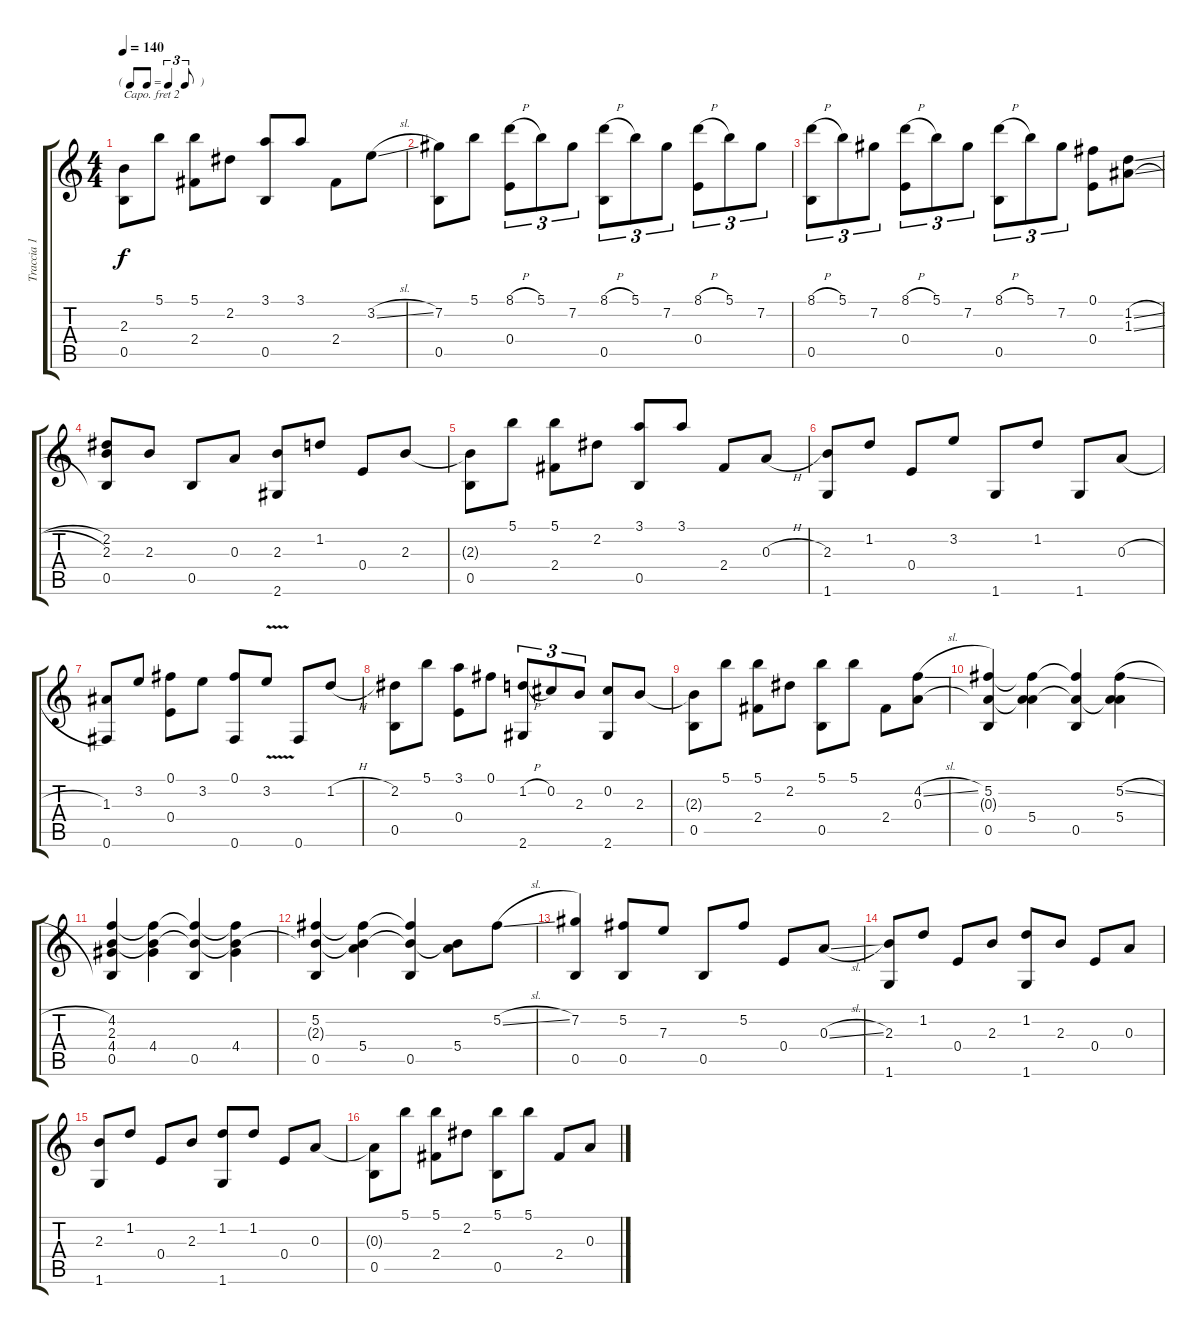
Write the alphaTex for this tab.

\track ("Traccia 1" "Traccia 1") {instrument acousticguitarsteel}
\staff {score tabs}
\capo 2
\tuning (E4 B3 G3 D3 A2 E2) {hide}
\ts (4 4)
\tf triplet8th
\tempo 140
\clef g2
\ks c
(2.3{t} 0.5).8{dy f} 5.1.8 (5.1 2.4).8 2.2.8 (3.1 0.5).8 3.1.8 2.4.8 3.2{sl}.8 |
(7.2 0.5).8 5.1.8 (8.1{h} 0.4).8{tu (3 2)} 5.1.8{tu (3 2)} 7.2.8{tu (3 2)} (8.1{h} 0.5).8{tu (3 2)} 5.1.8{tu (3 2)} 7.2.8{tu (3 2)} (8.1{h} 0.4).8{tu (3 2)} 5.1.8{tu (3 2)} 7.2.8{tu (3 2)} |
(8.1{h} 0.5).8{tu (3 2)} 5.1.8{tu (3 2)} 7.2.8{tu (3 2)} (8.1{h} 0.4).8{tu (3 2)} 5.1.8{tu (3 2)} 7.2.8{tu (3 2)} (8.1{h} 0.5).8{tu (3 2)} 5.1.8{tu (3 2)} 7.2.8{tu (3 2)} (0.1 0.4).8 (1.2{sl} 1.3{sl}).8 |
(2.2 2.3 0.5).8 2.3.8 0.5.8 0.3.8 (2.3 2.6).8 1.2.8 0.4.8 2.3.8 |
(2.3{t} 0.5).8 5.1.8 (5.1 2.4).8 2.2.8 (3.1 0.5).8 3.1.8 2.4.8 0.3{h}.8 |
(2.3 1.6).8 1.2.8 0.4.8 3.2.8 1.6.8 1.2.8 1.6.8 0.3{h}.8 |
(1.3 0.6).8 3.2.8 (0.1 0.4).8 3.2.8 (0.1 0.6).8 3.2{v}.8 0.6.8 1.2{h}.8 |
(2.2 0.5).8 5.1.8 (3.1 0.4).8 0.1.8 (1.2{h} 2.6).8{tu (3 2)} 0.2.8{tu (3 2)} 2.3.8{tu (3 2)} (0.2 2.6).8 2.3.8 |
(2.3{t} 0.5).8 5.1.8 (5.1 2.4).8 2.2.8 (5.1 0.5).8 5.1.8 2.4.8 (4.2{sl} 0.3).8 |
(5.2 0.3{t} 0.5).4 (5.2{t} 0.3{t} 5.4).4 (5.2{t} 0.3{t} 0.5).4 (5.2{sl} 0.3{t} 5.4).4 |
(4.2 2.3 4.4 0.5).4 (4.2{t} 2.3{t} 4.4).4 (4.2{t} 2.3{t} 0.5).4 (4.2{t} 2.3{t} 4.4).4 |
(5.2 2.3{t} 0.5).4 (5.2{t} 2.3{t} 5.4).4 (5.2{t} 2.3{t} 0.5).4 (2.3{t} 5.4).8 5.2{sl}.8 |
(7.2 0.5).4 (5.2 0.5).8 7.3.8 0.5.8 5.2.8 0.4.8 0.3{sl}.8 |
(2.3 1.6).8 1.2.8 0.4.8 2.3.8 (1.2 1.6).8 2.3.8 0.4.8 0.3.8 |
(2.3 1.6).8 1.2.8 0.4.8 2.3.8 (1.2 1.6).8 1.2.8 0.4.8 0.3.8 |
(0.3{t} 0.5).8 5.1.8 (5.1 2.4).8 2.2.8 (5.1 0.5).8 5.1.8 2.4.8 0.3{sl}.8
